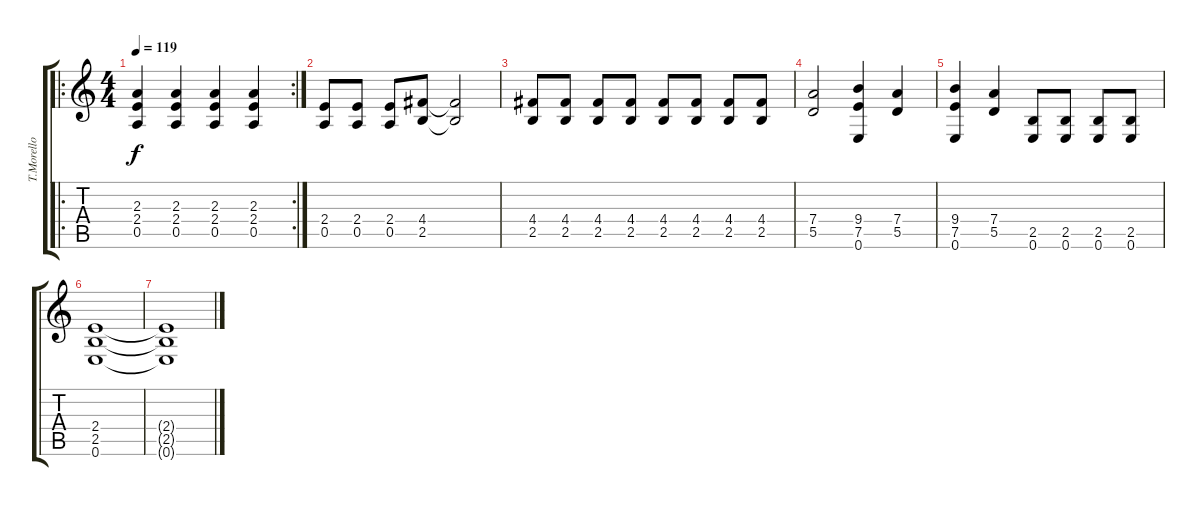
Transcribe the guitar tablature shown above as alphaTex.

\track ("T.Morello" "T.Morello") {instrument distortionguitar}
\staff {score tabs}
\tuning (E4 B3 G3 D3 A2 E2) {hide}
\ro
\rc 2
\ts (4 4)
\tempo 119
\clef g2
\ks c
(2.3 2.4 0.5).4{dy f instrument electricguitarmuted} (2.3 2.4 0.5).4 (2.3 2.4 0.5).4 (2.3 2.4 0.5).4 |
(2.4 0.5).8 (2.4 0.5).8 (2.4 0.5).8 (4.4 2.5).8 (4.4{t} 2.5{t}).2 |
(4.4 2.5).8{instrument electricguitarmuted} (4.4 2.5).8 (4.4 2.5).8 (4.4 2.5).8 (4.4 2.5).8 (4.4 2.5).8 (4.4 2.5).8 (4.4 2.5).8 |
(7.4 5.5).2{instrument distortionguitar} (9.4 7.5 0.6).4 (7.4 5.5).4 |
(9.4 7.5 0.6).4 (7.4 5.5).4 (2.5 0.6).8{instrument electricguitarmuted} (2.5 0.6).8 (2.5 0.6).8 (2.5 0.6).8 |
(2.4 2.5 0.6).1 |
(2.4{t} 2.5{t} 0.6{t}).1
